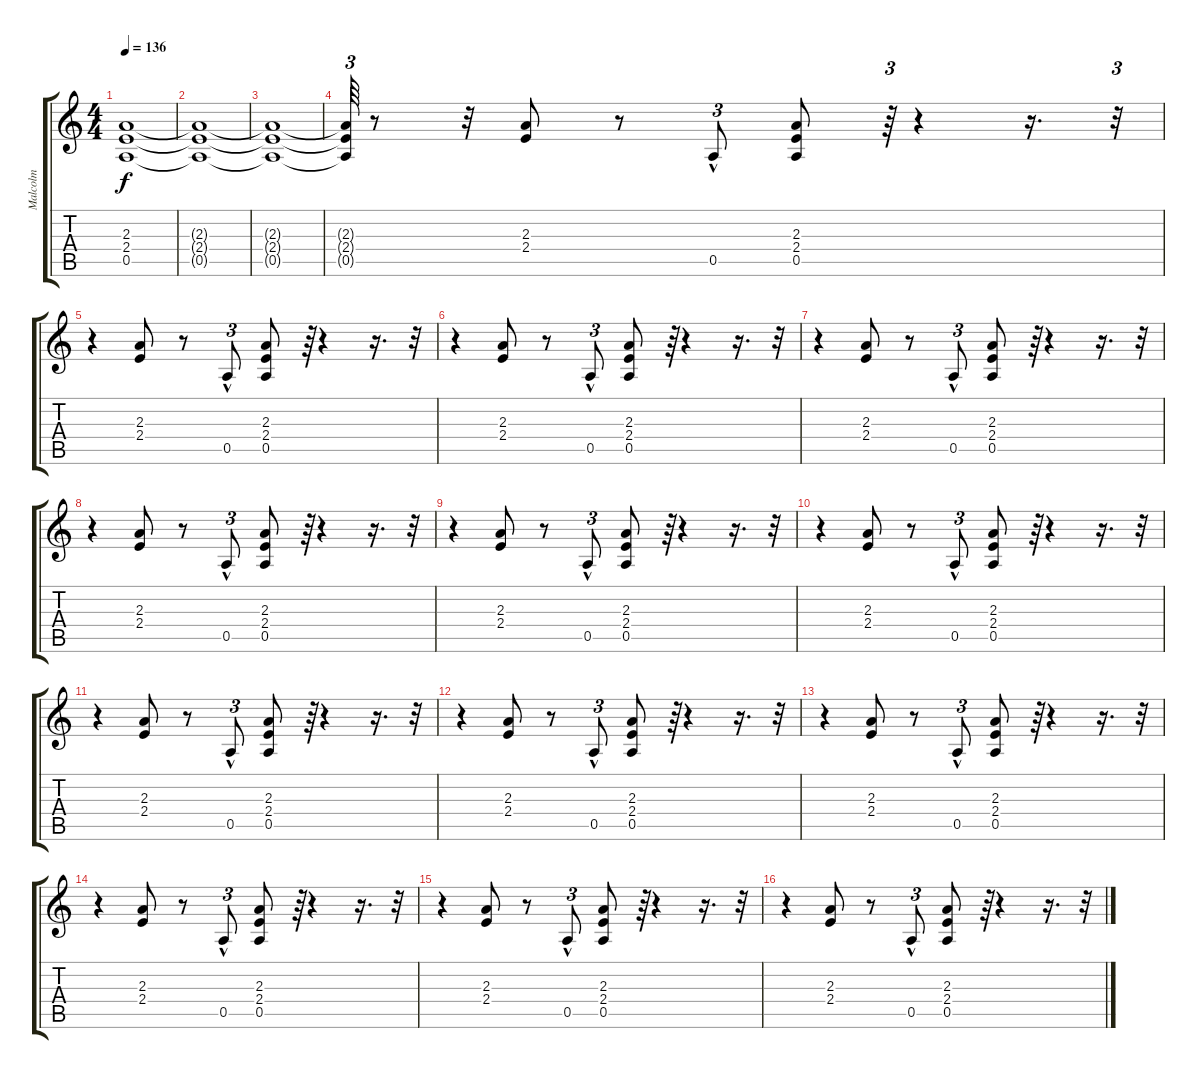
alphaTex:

\track ("Malcolm" "Malcolm") {instrument overdrivenguitar}
\staff {score tabs}
\tuning (E4 B3 G3 D3 A2 E2) {hide}
\ts (4 4)
\tempo 136
\clef g2
\ks c
(2.3{t} 2.4{t} 0.5{t}).1{dy f} |
(2.3{t} 2.4{t} 0.5{t}).1 |
(2.3{t} 2.4{t} 0.5{t}).1 |
(2.3{t} 2.4{t} 0.5{t}).64{tu (3 2)} r.8 r.32 (2.3 2.4).8 r.8 0.5{hac}.8{tu (3 2)} (2.3 2.4 0.5).8 r.64{tu (3 2)} r.4 r.16{d} r.32{tu (3 2)} |
r.4{tu (3 2)} (2.3 2.4).8 r.8 0.5{hac}.8{tu (3 2)} (2.3 2.4 0.5).8 r.64{tu (3 2)} r.4 r.16{d} r.32{tu (3 2)} |
r.4{tu (3 2)} (2.3 2.4).8 r.8 0.5{hac}.8{tu (3 2)} (2.3 2.4 0.5).8 r.64{tu (3 2)} r.4 r.16{d} r.32{tu (3 2)} |
r.4{tu (3 2)} (2.3 2.4).8 r.8 0.5{hac}.8{tu (3 2)} (2.3 2.4 0.5).8 r.64{tu (3 2)} r.4 r.16{d} r.32{tu (3 2)} |
r.4{tu (3 2)} (2.3 2.4).8 r.8 0.5{hac}.8{tu (3 2)} (2.3 2.4 0.5).8 r.64{tu (3 2)} r.4 r.16{d} r.32{tu (3 2)} |
r.4{tu (3 2)} (2.3 2.4).8 r.8 0.5{hac}.8{tu (3 2)} (2.3 2.4 0.5).8 r.64{tu (3 2)} r.4 r.16{d} r.32{tu (3 2)} |
r.4{tu (3 2)} (2.3 2.4).8 r.8 0.5{hac}.8{tu (3 2)} (2.3 2.4 0.5).8 r.64{tu (3 2)} r.4 r.16{d} r.32{tu (3 2)} |
r.4{tu (3 2)} (2.3 2.4).8 r.8 0.5{hac}.8{tu (3 2)} (2.3 2.4 0.5).8 r.64{tu (3 2)} r.4 r.16{d} r.32{tu (3 2)} |
r.4{tu (3 2)} (2.3 2.4).8 r.8 0.5{hac}.8{tu (3 2)} (2.3 2.4 0.5).8 r.64{tu (3 2)} r.4 r.16{d} r.32{tu (3 2)} |
r.4{tu (3 2)} (2.3 2.4).8 r.8 0.5{hac}.8{tu (3 2)} (2.3 2.4 0.5).8 r.64{tu (3 2)} r.4 r.16{d} r.32{tu (3 2)} |
r.4{tu (3 2)} (2.3 2.4).8 r.8 0.5{hac}.8{tu (3 2)} (2.3 2.4 0.5).8 r.64{tu (3 2)} r.4 r.16{d} r.32{tu (3 2)} |
r.4{tu (3 2)} (2.3 2.4).8 r.8 0.5{hac}.8{tu (3 2)} (2.3 2.4 0.5).8 r.64{tu (3 2)} r.4 r.16{d} r.32{tu (3 2)} |
r.4{tu (3 2)} (2.3 2.4).8 r.8 0.5{hac}.8{tu (3 2)} (2.3 2.4 0.5).8 r.64{tu (3 2)} r.4 r.16{d} r.32{tu (3 2)}
